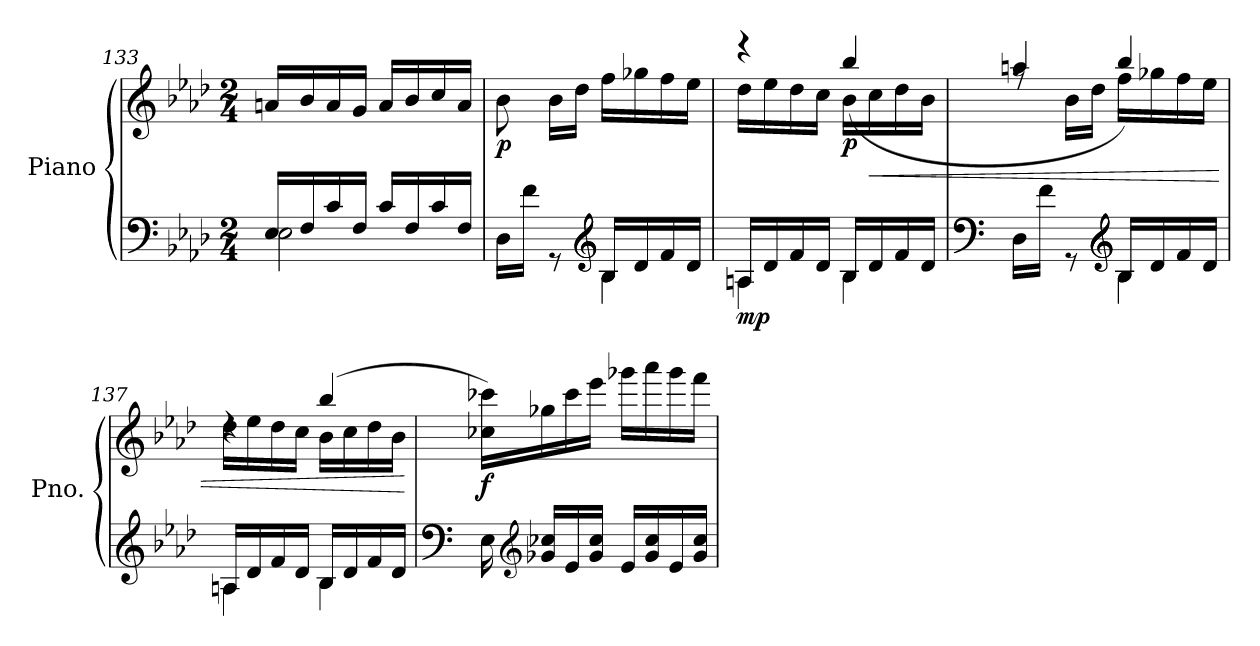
**kern	**kern	**dynam
*part1	*part1	*part1
*staff2	*staff1	*staff1/2
*I"Piano	*	*
*I'Pno.	*	*
!!LO:LB:g=z
*clefF4	*clefG2	*
*k[b-e-a-d-]	*k[b-e-a-d-]	*
*M2/4	*M2/4	*
=133	=133	=133
*^	*	*
16E-/LL	2E-\	16an/LL	.
16F/	.	16b-/	.
16c/	.	16a/	.
16F/JJ	.	16g/JJ	.
16c/LL	.	16a/LL	.
16F/	.	16b-/	.
16c/	.	16cc/	.
16F/JJ	.	16a/JJ	.
=134	=134	=134	=134
!	!	!	!LO:DY:b
16D-\LL	4ryy	8b-\	p
16f\JJ	.	.	.
8rGG	.	16b-\LL	.
.	.	16dd-\JJ	.
*clefG2	*	*	*
16B-/LL	4B-\	16ff\LL	.
16d-/	.	16gg-X\	.
16f/	.	16ff\	.
16d-/JJ	.	16ee-\JJ	.
=135	=135	=135	=135
*	*	*^	*
!	!	!	!	!LO:DY:b=2
16An/LL	4A\	16dd-\LL	4reee	mp
16d-/	.	16ee-\	.	.
16f/	.	16dd-\	.	.
16d-/JJ	.	16cc\JJ	.	.
!	!	!	!	!LO:DY:b
16B-/LL	4B-\	16b-\LL	(>4bb-/	p
!	!	!	!	!LO:HP:b
16d-/	.	16cc\	.	<
16f/	.	16dd-\	.	.
16d-/JJ	.	16b-\JJ	.	.
=136	=136	=136	=136	=136
*clefF4	*	*	*	*
16D-\LL	4ryy	4aan/	8rff	.
16f\JJ	.	.	.	.
8rGG	.	.	16b-\LL	.
.	.	.	16dd-\JJ	.
*clefG2	*	*	*	*
16B-/LL	4B-\	4bb-/)	16ff\LL	.
16d-/	.	.	16gg-X\	.
16f/	.	.	16ff\	.
16d-/JJ	.	.	16ee-\JJ	.
!!LO:LB:g=z	!!
=137	=137	=137	=137	=137
16An/LL	4A\	4rdd	16dd-\LL	.
16d-/	.	.	16ee-\	.
16f/	.	.	16dd-\	.
16d-/JJ	.	.	16cc\JJ	.
16B-/LL	4B-\	(>4bb-/	16b-\LL	.
16d-/	.	.	16cc\	.
16f/	.	.	16dd-\	.
16d-/JJ	.	.	16b-\JJ	.
*v	*v	*	*	*
*	*v	*v	*
.	.	[
!!LO:PB:g=z
=138	=138	=138
*clefF4	*	*
!	!	!LO:DY:b
16E-\	16cc-X\ 16ccc-X\LL)	f
*clefG2	*	*
16g-X/ 16cc-X/LL	16gg-X\	.
16e-/	16ccc-\	.
16g-/ 16cc-/JJ	16eee-\JJ	.
16e-/LL	16ggg-X\LL	.
16g-/ 16cc-/	16aaa-\	.
16e-/	16ggg-\	.
16g-/ 16cc-/JJ	16fff\JJ	.
=	=	=
*-	*-	*-
